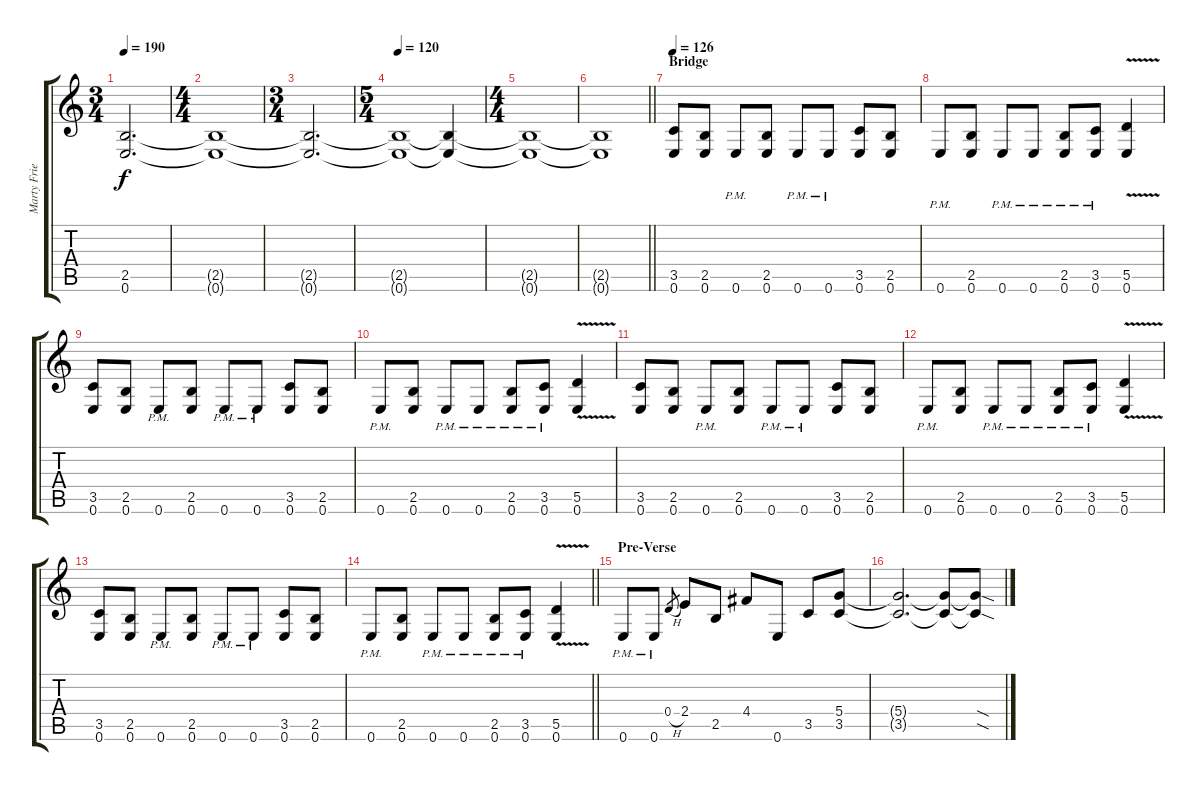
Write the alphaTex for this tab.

\track ("Marty Friedman" "Marty Frie") {instrument distortionguitar}
\staff {score tabs}
\tuning (E4 B3 G3 D3 A2 E2) {hide}
\ts (3 4)
\tempo 190
\clef g2
\ks c
(2.5{t} 0.6{t}).2{d dy f} |
\ts (4 4)
(2.5{t} 0.6{t}).1 |
\ts (3 4)
(2.5{t} 0.6{t}).2{d} |
\ts (5 4)
\tempo 120
(2.5{t} 0.6{t}).1 (2.5{t} 0.6{t}).4 |
\ts (4 4)
(2.5{t} 0.6{t}).1 |
\barLineRight lightlight
(2.5{t} 0.6{t}).1 |
\section ("" "Bridge")
\tempo 126
(3.5 0.6).8 (2.5 0.6).8 0.6{pm}.8 (2.5 0.6).8 0.6{pm}.8 0.6{pm}.8 (3.5 0.6).8 (2.5 0.6).8 |
0.6{pm}.8 (2.5 0.6).8 0.6{pm}.8 0.6{pm}.8 (2.5{pm} 0.6).8 (3.5{pm} 0.6).8 (5.5{v} 0.6).4 |
(3.5 0.6).8 (2.5 0.6).8 0.6{pm}.8 (2.5 0.6).8 0.6{pm}.8 0.6{pm}.8 (3.5 0.6).8 (2.5 0.6).8 |
0.6{pm}.8 (2.5 0.6).8 0.6{pm}.8 0.6{pm}.8 (2.5{pm} 0.6).8 (3.5{pm} 0.6).8 (5.5{v} 0.6).4 |
(3.5 0.6).8 (2.5 0.6).8 0.6{pm}.8 (2.5 0.6).8 0.6{pm}.8 0.6{pm}.8 (3.5 0.6).8 (2.5 0.6).8 |
0.6{pm}.8 (2.5 0.6).8 0.6{pm}.8 0.6{pm}.8 (2.5{pm} 0.6).8 (3.5{pm} 0.6).8 (5.5{v} 0.6).4 |
(3.5 0.6).8 (2.5 0.6).8 0.6{pm}.8 (2.5 0.6).8 0.6{pm}.8 0.6{pm}.8 (3.5 0.6).8 (2.5 0.6).8 |
\barLineRight lightlight
0.6{pm}.8 (2.5 0.6).8 0.6{pm}.8 0.6{pm}.8 (2.5{pm} 0.6).8 (3.5{pm} 0.6).8 (5.5{v} 0.6).4 |
\section ("" "Pre-Verse")
0.6{pm}.8 0.6{pm}.8 0.4{h}.8{gr} 2.4.8 2.5.8 4.4.8 0.6.8 3.5.8 (5.4 3.5).8 |
(5.4{t} 3.5{t}).2{d} (5.4{t} 3.5{t}).8 (5.4{sod t} 3.5{sod t}).8
